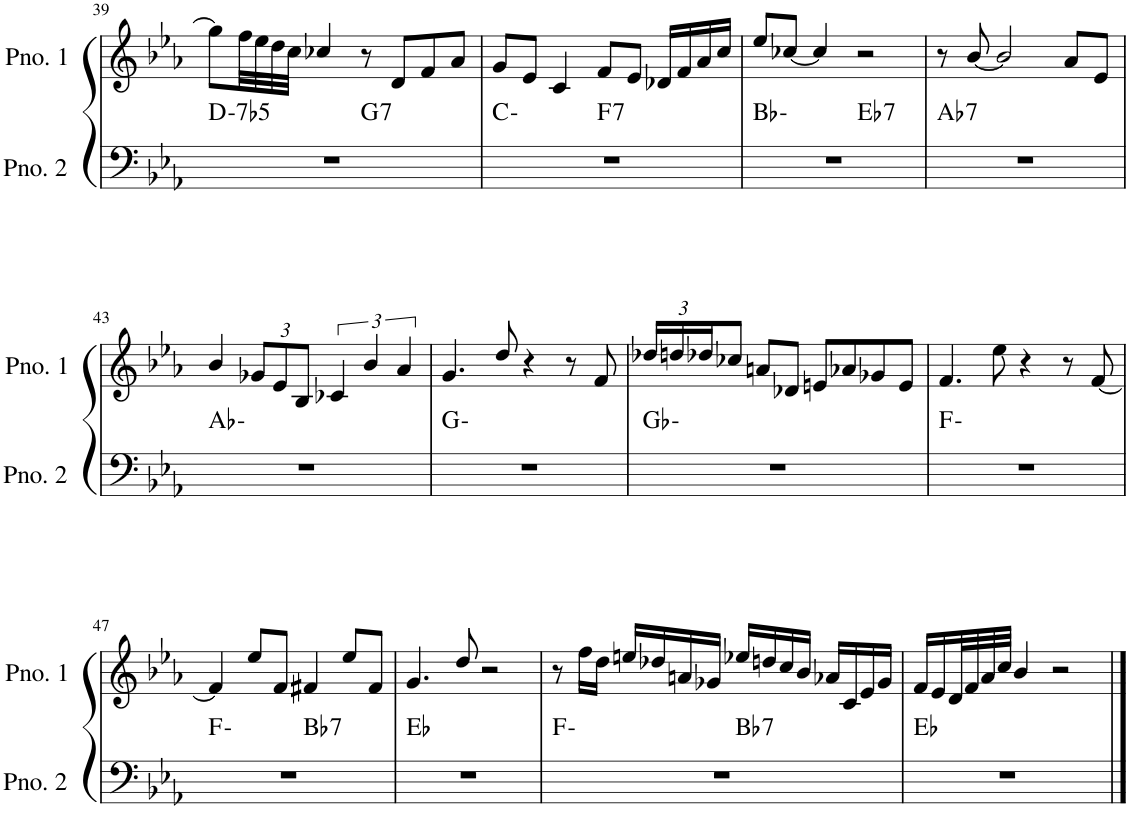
**kern	**harte	**kern
*part2	*part2	*part1
*staff2	*	*staff1
*I"ピアノ 2	*	*I"ピアノ 1
!!LO:PB:g=z
*clefF4	*	*clefG2
*k[b-e-a-]	*	*k[b-e-a-]
*M4/4	*	*M4/4
=39	=39	=39
!	!LO:H:kt=-7b5	!
*^	*	*
1r	2ryy	D:hdim7	8gg\L]
.	.	.	32ff\LL
.	.	.	32ee-\
.	.	.	32dd\
.	.	.	32cc\JJJ
.	.	.	4cc-X/
!	!	!LO:H:kt=7	!
.	2ryy	G:7	8r
.	.	.	8d/L
.	.	.	8f/
.	.	.	8a-/J
=40	=40	=40	=40
1r	2ryy	C:min	8g/L
.	.	.	8e-/J
.	.	.	4c/
!	!	!LO:H:kt=7	!
.	2ryy	F:7	8f/L
.	.	.	8e-/J
.	.	.	16d-X/LL
.	.	.	16f/
.	.	.	16a-/
.	.	.	16cc/JJ
=41	=41	=41	=41
1r	2ryy	Bb:min	8ee-/L
.	.	.	[8cc-X/J
.	.	.	4cc-/]
!	!	!LO:H:kt=7	!
.	2ryy	Eb:7	2r
=42	=42	=42	=42
!	!	!LO:H:kt=7	!
*v	*v	*	*
1r	Ab:7	8r
.	.	[8b-/
.	.	2b-/]
.	.	8a-/L
.	.	8e-/J
!!LO:LB:g=z
=43	=43	=43
1r	Ab:min	4b-/
*	*	*Xbrackettup
.	.	12g-X/L
.	.	12e-/
.	.	12B-/J
*	*	*brackettup
.	.	6c-X/
.	.	6b-/
.	.	6a-/
=44	=44	=44
1r	G:min	4.g/
.	.	8dd/
.	.	4r
.	.	8r
.	.	8f/
=45	=45	=45
*	*	*Xbrackettup
1r	Gb:min	24dd-X/LL
.	.	24ddn/
.	.	24dd-X/J
.	.	8cc-X/J
.	.	8an/L
.	.	8d-X/J
.	.	8en/L
.	.	8a-X/
.	.	8g-X/
.	.	8e/J
=46	=46	=46
1r	F:min	4.f/
.	.	8ee-\
.	.	4r
.	.	8r
.	.	[8f/
!!LO:LB:g=z
=47	=47	=47
*^	*	*
1r	2ryy	F:min	4f/]
.	.	.	8ee-/L
.	.	.	8f/J
!	!	!LO:H:kt=7	!
.	2ryy	Bb:7	4f#X/
.	.	.	8ee-/L
.	.	.	8f#/J
*v	*v	*	*
=48	=48	=48
1r	Eb:maj	4.g/
.	.	8dd/
.	.	2r
=49	=49	=49
*^	*	*
1r	2ryy	F:min	8r
.	.	.	16ff\LL
.	.	.	16dd\JJ
.	.	.	16een/LL
.	.	.	16dd-X/
.	.	.	16an/
.	.	.	16g-X/JJ
!	!	!LO:H:kt=7	!
.	2ryy	Bb:7	16ee-X/LL
.	.	.	16ddn/
.	.	.	16cc/
.	.	.	16b-/JJ
.	.	.	16a-X/LL
.	.	.	16c/
.	.	.	16e-/
.	.	.	16g-/JJ
*v	*v	*	*
=50	=50	=50
1r	Eb:maj	16f/LL
.	.	16e-/
.	.	32d/L
.	.	32f/
.	.	32a-/
.	.	32cc/JJJ
.	.	4b-/
.	.	2r
==	==	==
*-	*-	*-
